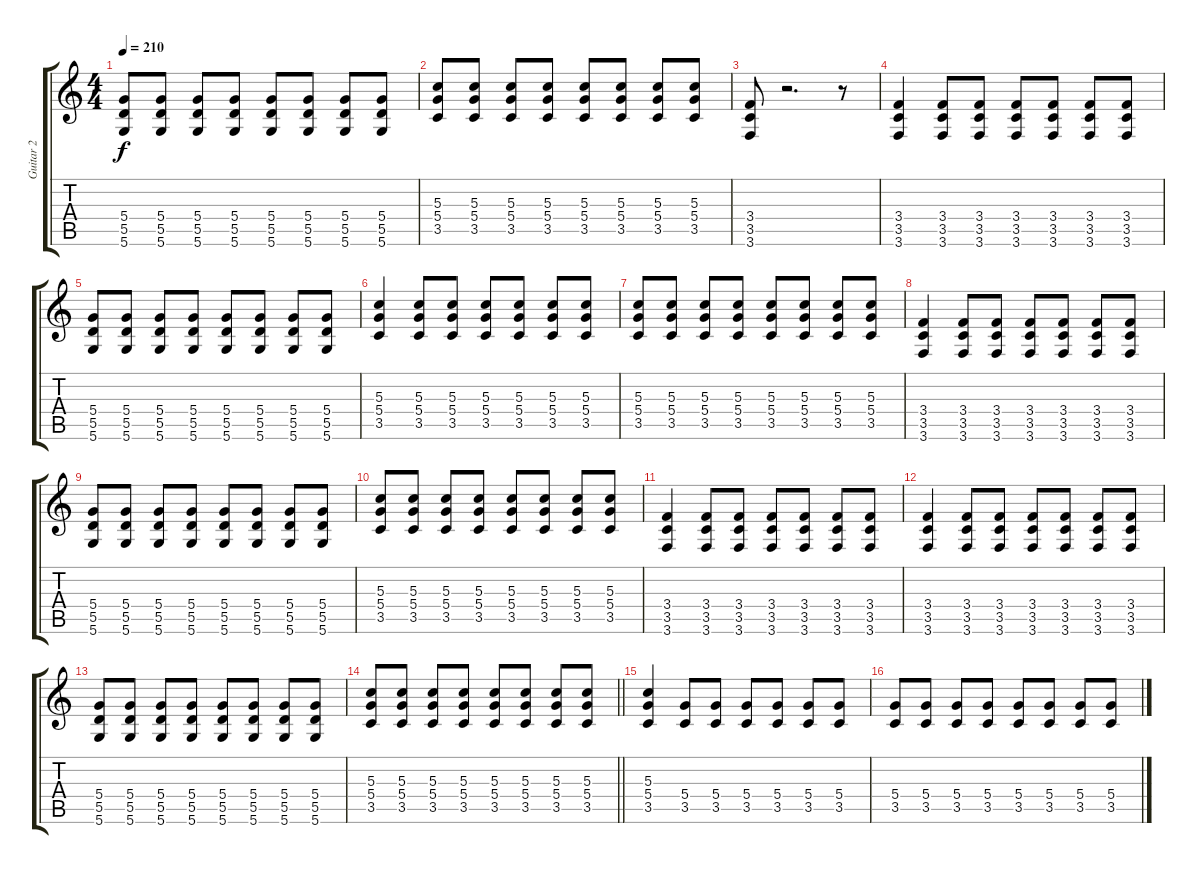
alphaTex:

\track ("Guitar 2" "Guitar 2") {instrument distortionguitar}
\staff {score tabs}
\tuning (E4 B3 G3 D3 A2 D2) {hide}
\ts (4 4)
\tempo 210
\clef g2
\ks c
(5.4 5.5 5.6).8{dy f} (5.4 5.5 5.6).8 (5.4 5.5 5.6).8 (5.4 5.5 5.6).8 (5.4 5.5 5.6).8 (5.4 5.5 5.6).8 (5.4 5.5 5.6).8 (5.4 5.5 5.6).8 |
(5.3 5.4 3.5).8 (5.3 5.4 3.5).8 (5.3 5.4 3.5).8 (5.3 5.4 3.5).8 (5.3 5.4 3.5).8 (5.3 5.4 3.5).8 (5.3 5.4 3.5).8 (5.3 5.4 3.5).8 |
(3.4 3.5 3.6).8 r.2{d} r.8 |
(3.4 3.5 3.6).4 (3.4 3.5 3.6).8 (3.4 3.5 3.6).8 (3.4 3.5 3.6).8 (3.4 3.5 3.6).8 (3.4 3.5 3.6).8 (3.4 3.5 3.6).8 |
(5.4 5.5 5.6).8 (5.4 5.5 5.6).8 (5.4 5.5 5.6).8 (5.4 5.5 5.6).8 (5.4 5.5 5.6).8 (5.4 5.5 5.6).8 (5.4 5.5 5.6).8 (5.4 5.5 5.6).8 |
(5.3 5.4 3.5).4 (5.3 5.4 3.5).8 (5.3 5.4 3.5).8 (5.3 5.4 3.5).8 (5.3 5.4 3.5).8 (5.3 5.4 3.5).8 (5.3 5.4 3.5).8 |
(5.3 5.4 3.5).8 (5.3 5.4 3.5).8 (5.3 5.4 3.5).8 (5.3 5.4 3.5).8 (5.3 5.4 3.5).8 (5.3 5.4 3.5).8 (5.3 5.4 3.5).8 (5.3 5.4 3.5).8 |
(3.4 3.5 3.6).4 (3.4 3.5 3.6).8 (3.4 3.5 3.6).8 (3.4 3.5 3.6).8 (3.4 3.5 3.6).8 (3.4 3.5 3.6).8 (3.4 3.5 3.6).8 |
(5.4 5.5 5.6).8 (5.4 5.5 5.6).8 (5.4 5.5 5.6).8 (5.4 5.5 5.6).8 (5.4 5.5 5.6).8 (5.4 5.5 5.6).8 (5.4 5.5 5.6).8 (5.4 5.5 5.6).8 |
(5.3 5.4 3.5).8 (5.3 5.4 3.5).8 (5.3 5.4 3.5).8 (5.3 5.4 3.5).8 (5.3 5.4 3.5).8 (5.3 5.4 3.5).8 (5.3 5.4 3.5).8 (5.3 5.4 3.5).8 |
(3.4 3.5 3.6).4 (3.4 3.5 3.6).8 (3.4 3.5 3.6).8 (3.4 3.5 3.6).8 (3.4 3.5 3.6).8 (3.4 3.5 3.6).8 (3.4 3.5 3.6).8 |
(3.4 3.5 3.6).4 (3.4 3.5 3.6).8 (3.4 3.5 3.6).8 (3.4 3.5 3.6).8 (3.4 3.5 3.6).8 (3.4 3.5 3.6).8 (3.4 3.5 3.6).8 |
(5.4 5.5 5.6).8 (5.4 5.5 5.6).8 (5.4 5.5 5.6).8 (5.4 5.5 5.6).8 (5.4 5.5 5.6).8 (5.4 5.5 5.6).8 (5.4 5.5 5.6).8 (5.4 5.5 5.6).8 |
\barLineRight lightlight
(5.3 5.4 3.5).8 (5.3 5.4 3.5).8 (5.3 5.4 3.5).8 (5.3 5.4 3.5).8 (5.3 5.4 3.5).8 (5.3 5.4 3.5).8 (5.3 5.4 3.5).8 (5.3 5.4 3.5).8 |
(5.3 5.4 3.5).4 (5.4 3.5).8 (5.4 3.5).8 (5.4 3.5).8 (5.4 3.5).8 (5.4 3.5).8 (5.4 3.5).8 |
(5.4 3.5).8 (5.4 3.5).8 (5.4 3.5).8 (5.4 3.5).8 (5.4 3.5).8 (5.4 3.5).8 (5.4 3.5).8 (5.4 3.5).8
